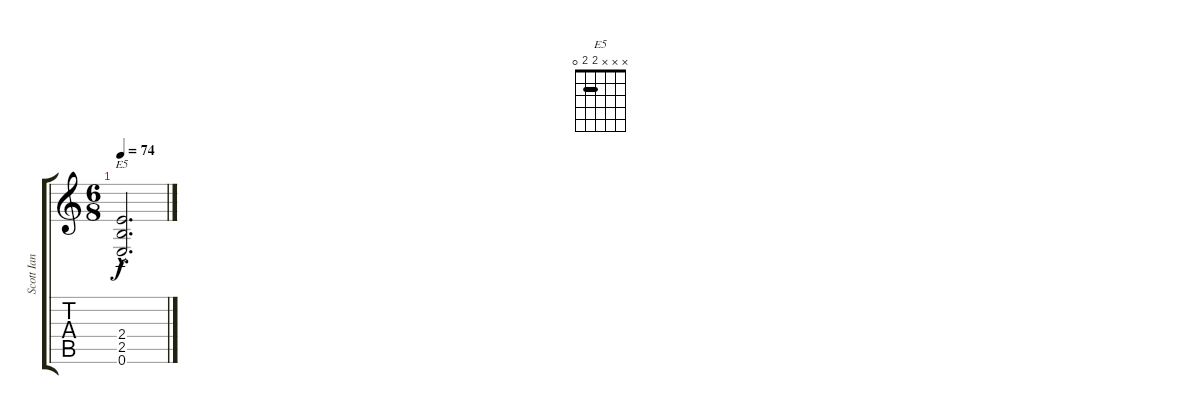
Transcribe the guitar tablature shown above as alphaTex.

\track ("Scott Ian" "Scott Ian") {instrument distortionguitar}
\staff {score tabs}
\tuning (E4 B3 G3 D3 A2 E2) {hide}
\chord ("E5" x x x 2 2 0) {barre 2}
\ts (6 8)
\tempo 74
\clef g2
\ks c
(2.4{hac} 2.5{hac} 0.6{hac}).2{d ch "E5" dy f}
